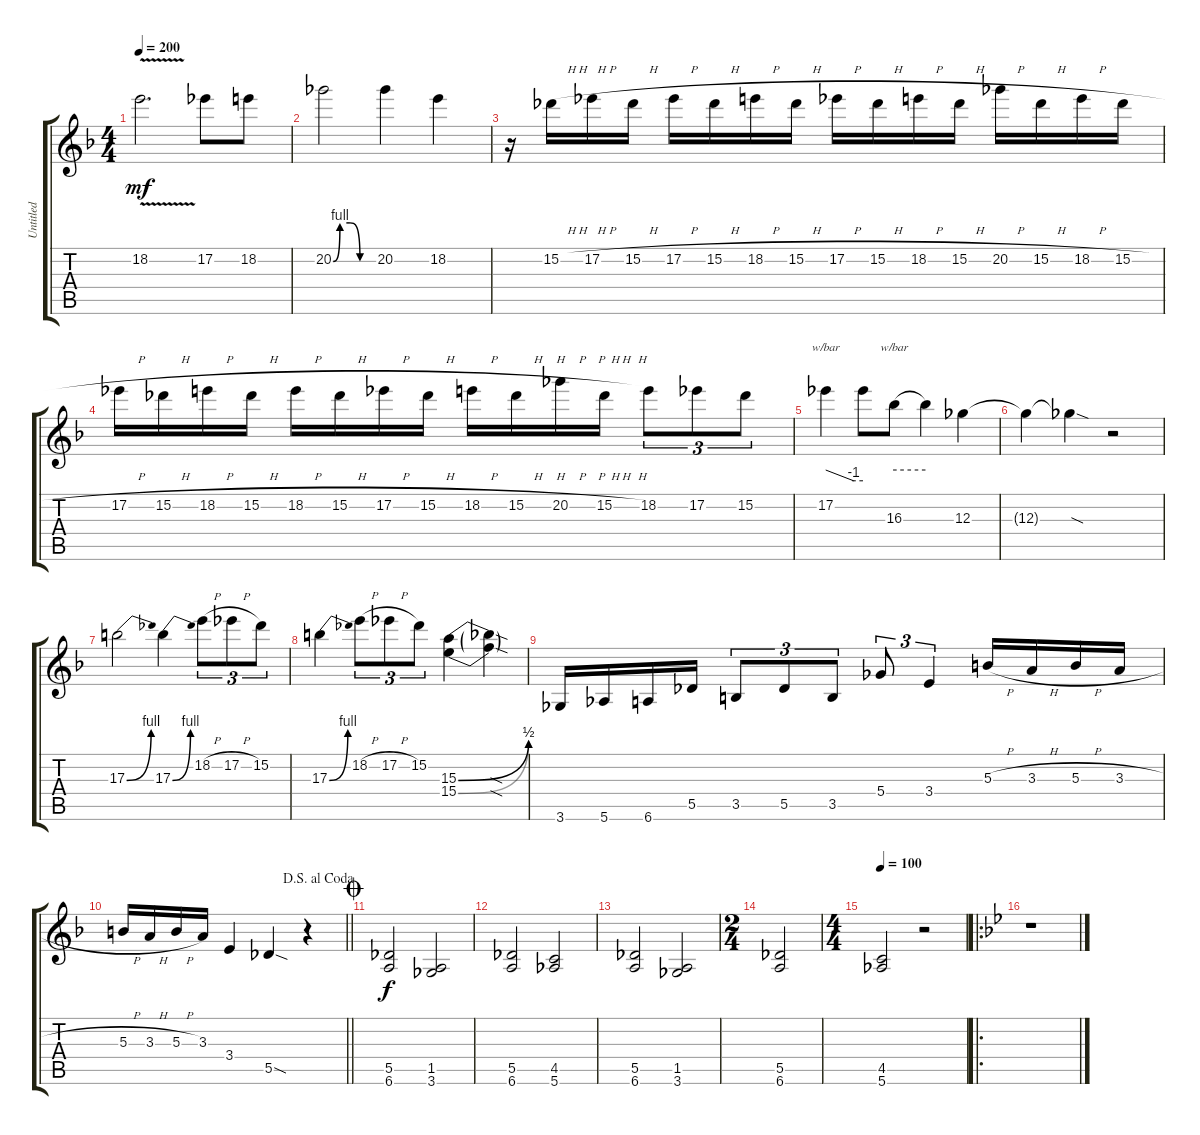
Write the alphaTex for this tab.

\track ("Untitled" "Untitled") {instrument distortionguitar}
\staff {score tabs}
\tuning (Eb4 Bb3 Gb3 Db3 Ab2 Eb2) {hide}
\ts (4 4)
\tempo 200
\clef g2
\ks f
18.2{v}.2{d dy mf} 17.2.8 18.2.8 |
20.2{be (custom 0 0 10 4 25 4 40 0 60 0)}.2 20.2.4 18.2.4 |
r.16 15.2{h}.16 17.2{h}.16 15.2{h}.16 17.2{h}.16 15.2{h}.16 18.2{h}.16 15.2{h}.16 17.2{h}.16 15.2{h}.16 18.2{h}.16 15.2{h}.16 20.2{h}.16 15.2{h}.16 18.2{h}.16 15.2{h}.16 |
17.2{h}.16 15.2{h}.16 18.2{h}.16 15.2{h}.16 18.2{h}.16 15.2{h}.16 17.2{h}.16 15.2{h}.16 18.2{h}.16 15.2{h}.16 20.2{h}.16 15.2{h}.16 18.2.8{tu (3 2)} 17.2.8{tu (3 2)} 15.2.8{tu (3 2)} |
17.2.4{tbe (custom default 0 0 45 -4 60 -4)} 17.2{t}.8 16.3.8{tbe (hold default 0 0 60 0)} 16.3{t}.4 12.3.4 |
12.3{t}.4 12.3{sod t}.4 r.2 |
17.3{be (bend 0 0 60 4)}.2 17.3{be (bend 0 0 60 4)}.4 18.2{h}.8{tu (3 2)} 17.2{h}.8{tu (3 2)} 15.2.8{tu (3 2)} |
17.3{be (bend 0 0 60 4)}.4 18.2{h}.8{tu (3 2)} 17.2{h}.8{tu (3 2)} 15.2.8{tu (3 2)} (15.3{be (bend 0 0 60 2)} 15.4{be (bend 0 0 60 2)}).4 (15.3{sod t} 15.4{sod t}).4 |
3.6.16 5.6.16 6.6.16 5.5.16 3.5.8{tu (3 2)} 5.5.8{tu (3 2)} 3.5.8{tu (3 2)} 5.4.8{tu (3 2)} 3.4.4{tu (3 2)} 5.3{h}.16 3.3{h}.16 5.3{h}.16 3.3{h}.16 |
\jump dalsegnoalcoda
\barLineRight lightlight
5.3{h}.16 3.3{h}.16 5.3{h}.16 3.3.16 3.4.4 5.5{sod}.4 r.4 |
\jump coda
(5.5 6.6).2{dy f} (1.5 3.6).2 |
(5.5 6.6).2 (4.5 5.6).2 |
(5.5 6.6).2 (1.5 3.6).2 |
\ts (2 4)
(5.5 6.6).2 |
\ts (4 4)
\tempo 100
(4.5 5.6).2 r.2 |
\ro
\ks bb
r.1
